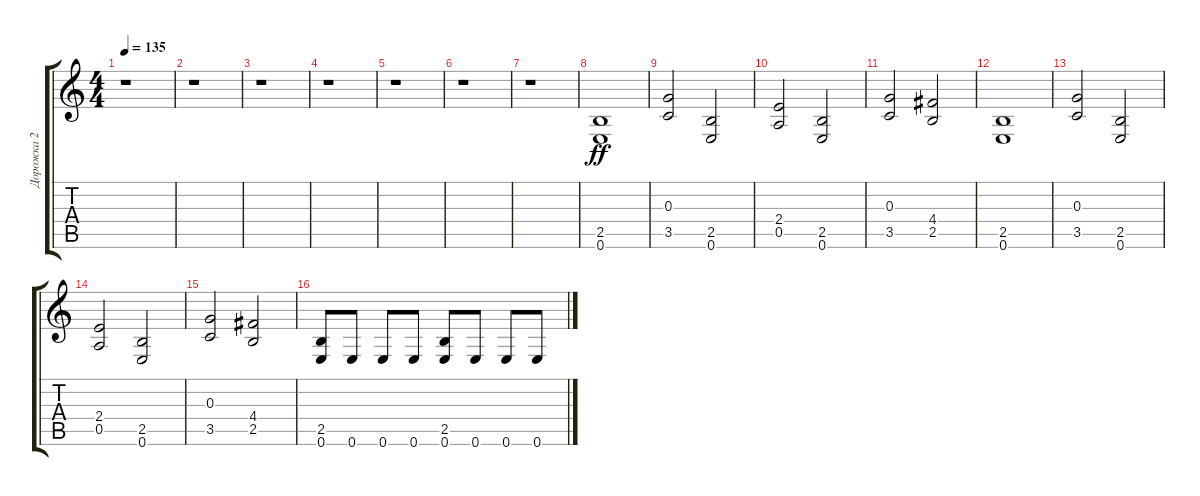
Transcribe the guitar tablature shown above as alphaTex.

\track ("Дорожка 2" "Дорожка 2") {instrument distortionguitar}
\staff {score tabs}
\tuning (E4 B3 G3 D3 A2 E2) {hide}
\ts (4 4)
\tempo 135
\clef g2
\ks c
r.1{dy ff} |
r.1 |
r.1 |
r.1 |
r.1 |
r.1 |
r.1 |
(2.5 0.6).1 |
(0.3 3.5).2 (2.5 0.6).2 |
(2.4 0.5).2 (2.5 0.6).2 |
(0.3 3.5).2 (4.4 2.5).2 |
(2.5 0.6).1 |
(0.3 3.5).2 (2.5 0.6).2 |
(2.4 0.5).2 (2.5 0.6).2 |
(0.3 3.5).2 (4.4 2.5).2 |
(2.5 0.6).8 0.6.8 0.6.8 0.6.8 (2.5 0.6).8 0.6.8 0.6.8 0.6.8
